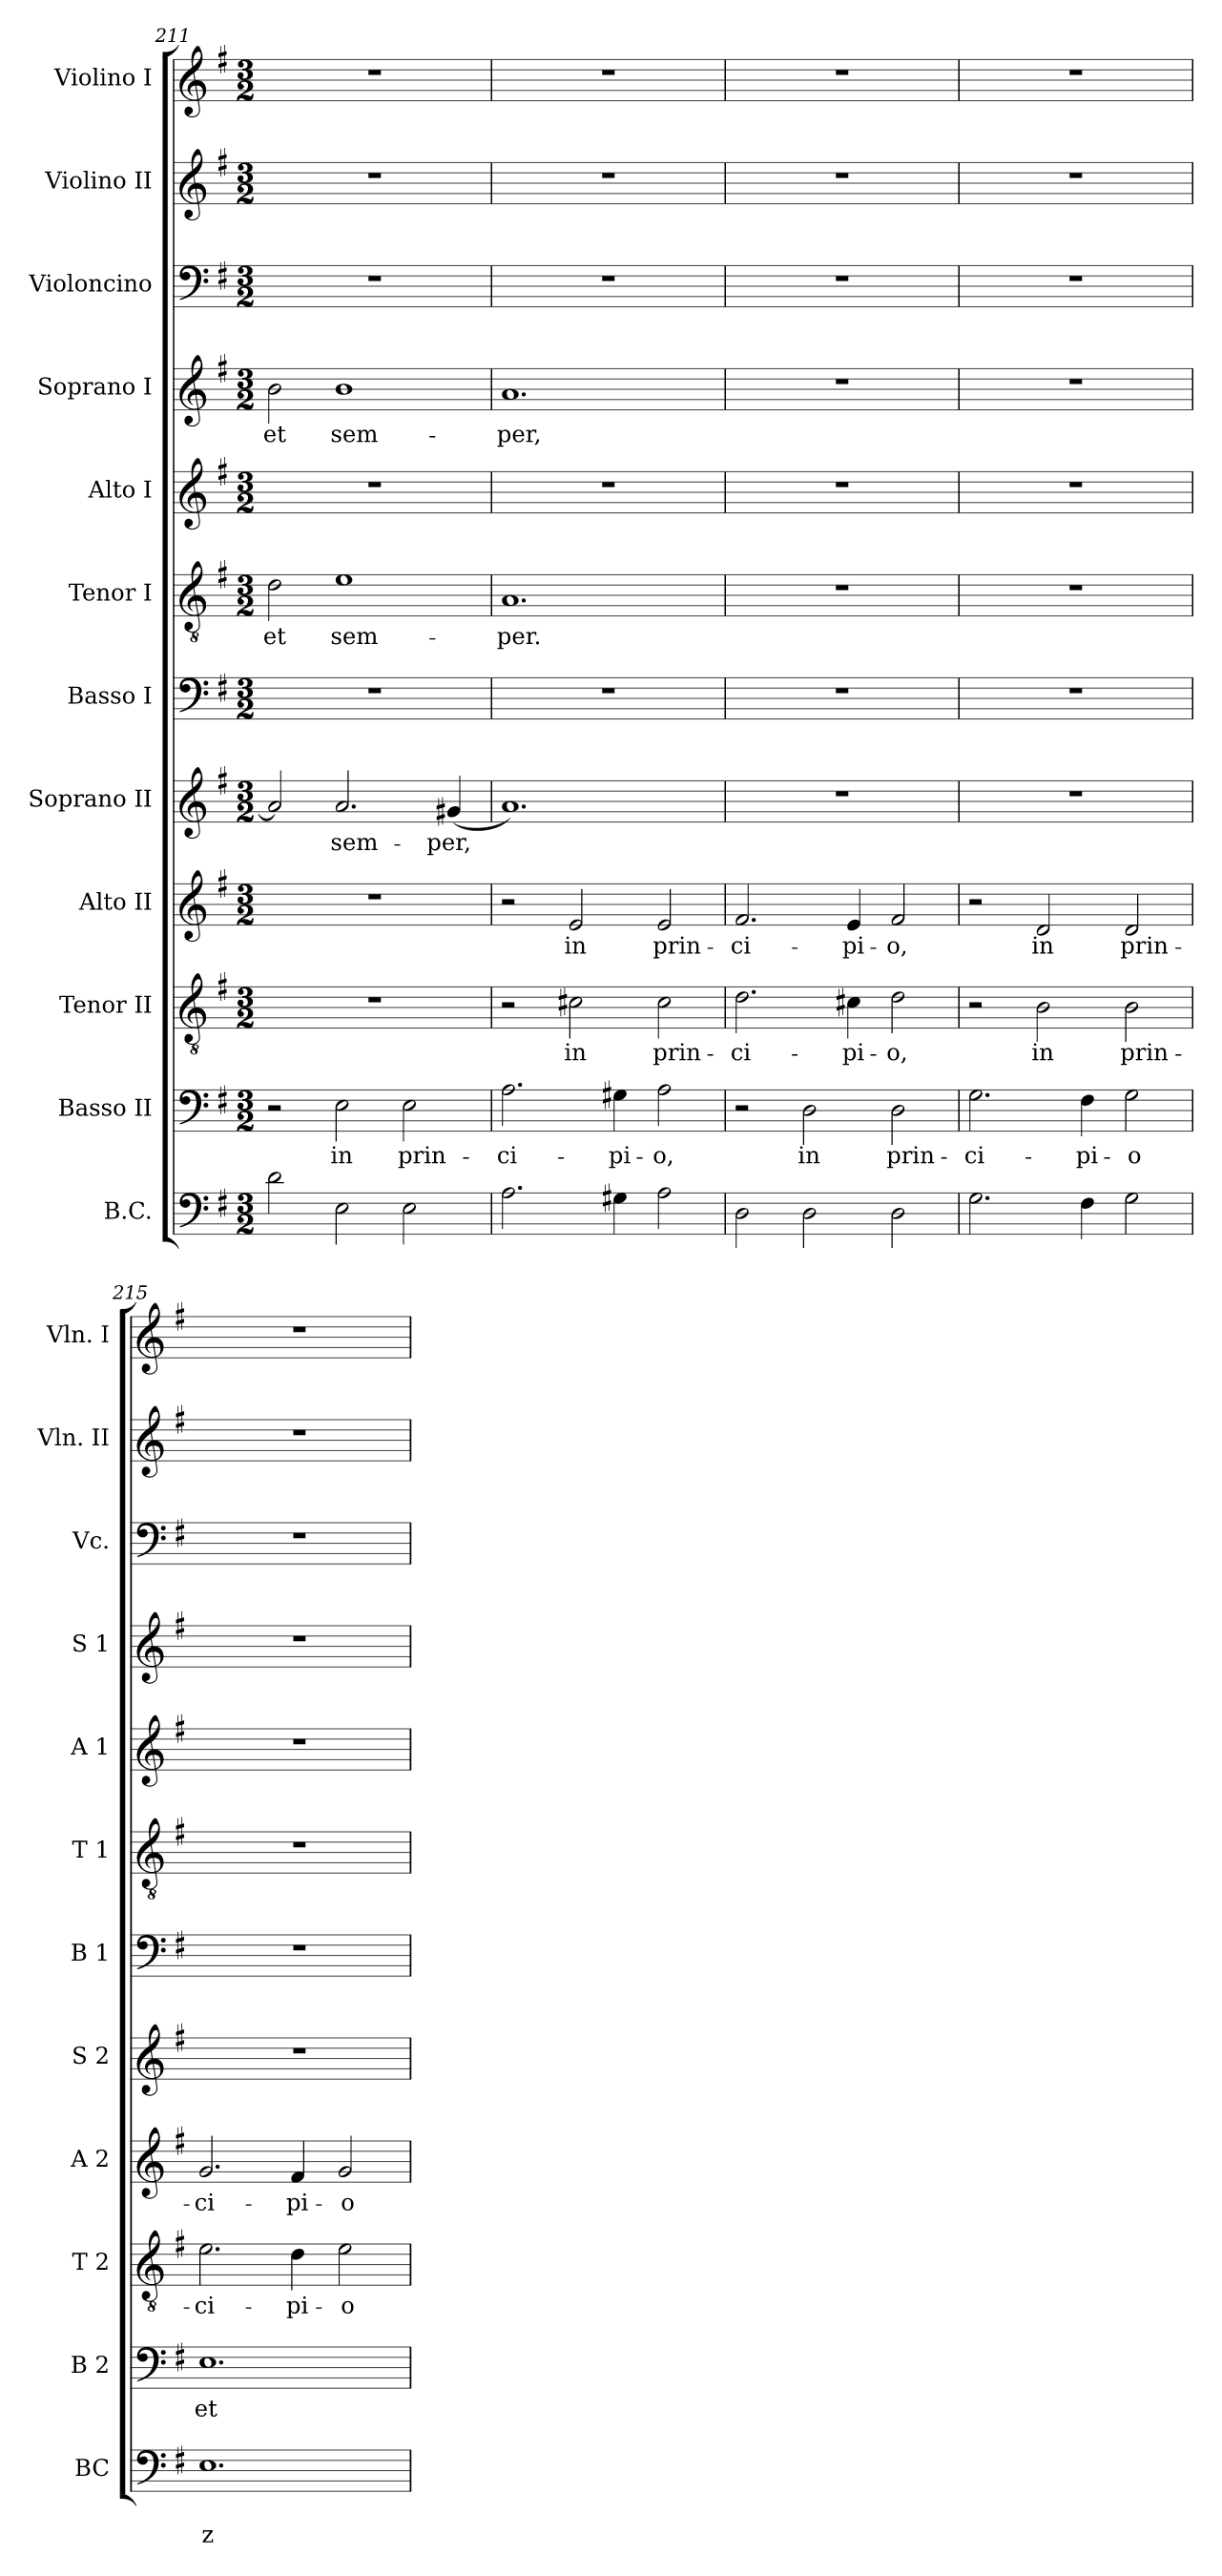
**kern	**text	**text	**kern	**text	**kern	**text	**kern	**text	**kern	**text	**kern	**kern	**text	**kern	**kern	**text	**kern	**kern	**kern
*part12	*part12	*part12	*part11	*part11	*part10	*part10	*part9	*part9	*part8	*part8	*part7	*part6	*part6	*part5	*part4	*part4	*part3	*part2	*part1
*staff12	*staff12	*staff12	*staff11	*staff11	*staff10	*staff10	*staff9	*staff9	*staff8	*staff8	*staff7	*staff6	*staff6	*staff5	*staff4	*staff4	*staff3	*staff2	*staff1
*I"B.C.	*	*	*I"Basso II	*	*I"Tenor II	*	*I"Alto II	*	*I"Soprano II	*	*I"Basso I	*I"Tenor I	*	*I"Alto I	*I"Soprano I	*	*I"Violoncino	*I"Violino II	*I"Violino I
*I'BC	*	*	*I'B 2	*	*I'T 2	*	*I'A 2	*	*I'S 2	*	*I'B 1	*I'T 1	*	*I'A 1	*I'S 1	*	*I'Vc.	*I'Vln. II	*I'Vln. I
*clefF4	*	*	*clefF4	*	*clefGv2	*	*clefG2	*	*clefG2	*	*clefF4	*clefGv2	*	*clefG2	*clefG2	*	*clefF4	*clefG2	*clefG2
*k[f#]	*	*	*k[f#]	*	*k[f#]	*	*k[f#]	*	*k[f#]	*	*k[f#]	*k[f#]	*	*k[f#]	*k[f#]	*	*k[f#]	*k[f#]	*k[f#]
*G:	*	*	*G:	*	*G:	*	*G:	*	*G:	*	*G:	*G:	*	*G:	*G:	*	*G:	*G:	*G:
*M3/2	*	*	*M3/2	*	*M3/2	*	*M3/2	*	*M3/2	*	*M3/2	*M3/2	*	*M3/2	*M3/2	*	*M3/2	*M3/2	*M3/2
=211	=211	=211	=211	=211	=211	=211	=211	=211	=211	=211	=211	=211	=211	=211	=211	=211	=211	=211	=211
!	!	!	!	!	!	!	!	!	!	!	!	!	!LO:LY:b	!	!	!LO:LY:b	!	!	!
2d\	.	.	2r	.	1.r	.	1.r	.	2a/]	.	1.r	2d\	et	1.r	2b\	et	1.r	1.r	1.r
!	!	!	!	!LO:LY:b	!	!	!	!	!	!LO:LY:b	!	!	!LO:LY:b	!	!	!LO:LY:b	!	!	!
2E\	.	.	2E\	in	.	.	.	.	2.a/	sem-	.	1e	sem-	.	1b	sem-	.	.	.
!	!	!	!	!LO:LY:b	!	!	!	!	!	!	!	!	!	!	!	!	!	!	!
2E\	.	.	2E\	prin-	.	.	.	.	.	.	.	.	.	.	.	.	.	.	.
!	!	!	!	!	!	!	!	!	!	!LO:LY:b	!	!	!	!	!	!	!	!	!
.	.	.	.	.	.	.	.	.	(<4g#X/	-per,	.	.	.	.	.	.	.	.	.
=212	=212	=212	=212	=212	=212	=212	=212	=212	=212	=212	=212	=212	=212	=212	=212	=212	=212	=212	=212
!	!	!	!	!LO:LY:b	!	!	!	!	!	!	!	!	!LO:LY:b	!	!	!LO:LY:b	!	!	!
2.A\	.	.	2.A\	-ci-	2r	.	2r	.	1.a)	.	1.r	1.A	-per.	1.r	1.a	-per,	1.r	1.r	1.r
!	!	!	!	!	!	!LO:LY:b	!	!LO:LY:b	!	!	!	!	!	!	!	!	!	!	!
.	.	.	.	.	2c#X\	in	2e/	in	.	.	.	.	.	.	.	.	.	.	.
!	!	!	!	!LO:LY:b	!	!	!	!	!	!	!	!	!	!	!	!	!	!	!
4G#X\	.	.	4G#X\	-pi-	.	.	.	.	.	.	.	.	.	.	.	.	.	.	.
!	!	!	!	!LO:LY:b	!	!LO:LY:b	!	!LO:LY:b	!	!	!	!	!	!	!	!	!	!	!
2A\	.	.	2A\	-o,	2c#\	prin-	2e/	prin-	.	.	.	.	.	.	.	.	.	.	.
!!LO:PB:g=z
=213	=213	=213	=213	=213	=213	=213	=213	=213	=213	=213	=213	=213	=213	=213	=213	=213	=213	=213	=213
!	!	!	!	!	!	!LO:LY:b	!	!LO:LY:b	!	!	!	!	!	!	!	!	!	!	!
2D\	.	.	2r	.	2.d\	-ci-	2.f#/	-ci-	1.r	.	1.r	1.r	.	1.r	1.r	.	1.r	1.r	1.r
!	!	!	!	!LO:LY:b	!	!	!	!	!	!	!	!	!	!	!	!	!	!	!
2D\	.	.	2D\	in	.	.	.	.	.	.	.	.	.	.	.	.	.	.	.
!	!	!	!	!	!	!LO:LY:b	!	!LO:LY:b	!	!	!	!	!	!	!	!	!	!	!
.	.	.	.	.	4c#X\	-pi-	4e/	-pi-	.	.	.	.	.	.	.	.	.	.	.
!	!	!	!	!LO:LY:b	!	!LO:LY:b	!	!LO:LY:b	!	!	!	!	!	!	!	!	!	!	!
2D\	.	.	2D\	prin-	2d\	-o,	2f#/	-o,	.	.	.	.	.	.	.	.	.	.	.
=214	=214	=214	=214	=214	=214	=214	=214	=214	=214	=214	=214	=214	=214	=214	=214	=214	=214	=214	=214
!	!	!	!	!LO:LY:b	!	!	!	!	!	!	!	!	!	!	!	!	!	!	!
2.G\	.	.	2.G\	-ci-	2r	.	2r	.	1.r	.	1.r	1.r	.	1.r	1.r	.	1.r	1.r	1.r
!	!	!	!	!	!	!LO:LY:b	!	!LO:LY:b	!	!	!	!	!	!	!	!	!	!	!
.	.	.	.	.	2B\	in	2d/	in	.	.	.	.	.	.	.	.	.	.	.
!	!	!	!	!LO:LY:b	!	!	!	!	!	!	!	!	!	!	!	!	!	!	!
4F#\	.	.	4F#\	-pi-	.	.	.	.	.	.	.	.	.	.	.	.	.	.	.
!	!	!	!	!LO:LY:b	!	!LO:LY:b	!	!LO:LY:b	!	!	!	!	!	!	!	!	!	!	!
2G\	.	.	2G\	-o	2B\	prin-	2d/	prin-	.	.	.	.	.	.	.	.	.	.	.
=215	=215	=215	=215	=215	=215	=215	=215	=215	=215	=215	=215	=215	=215	=215	=215	=215	=215	=215	=215
!	!	!LO:LY:b	!	!LO:LY:b	!	!LO:LY:b	!	!LO:LY:b	!	!	!	!	!	!	!	!	!	!	!
1.E	.	z	1.E	et	2.e\	-ci-	2.g/	-ci-	1.r	.	1.r	1.r	.	1.r	1.r	.	1.r	1.r	1.r
!	!	!	!	!	!	!LO:LY:b	!	!LO:LY:b	!	!	!	!	!	!	!	!	!	!	!
.	.	.	.	.	4d\	-pi-	4f#/	-pi-	.	.	.	.	.	.	.	.	.	.	.
!	!	!	!	!	!	!LO:LY:b	!	!LO:LY:b	!	!	!	!	!	!	!	!	!	!	!
.	.	.	.	.	2e\	-o	2g/	-o	.	.	.	.	.	.	.	.	.	.	.
=	=	=	=	=	=	=	=	=	=	=	=	=	=	=	=	=	=	=	=
*-	*-	*-	*-	*-	*-	*-	*-	*-	*-	*-	*-	*-	*-	*-	*-	*-	*-	*-	*-
